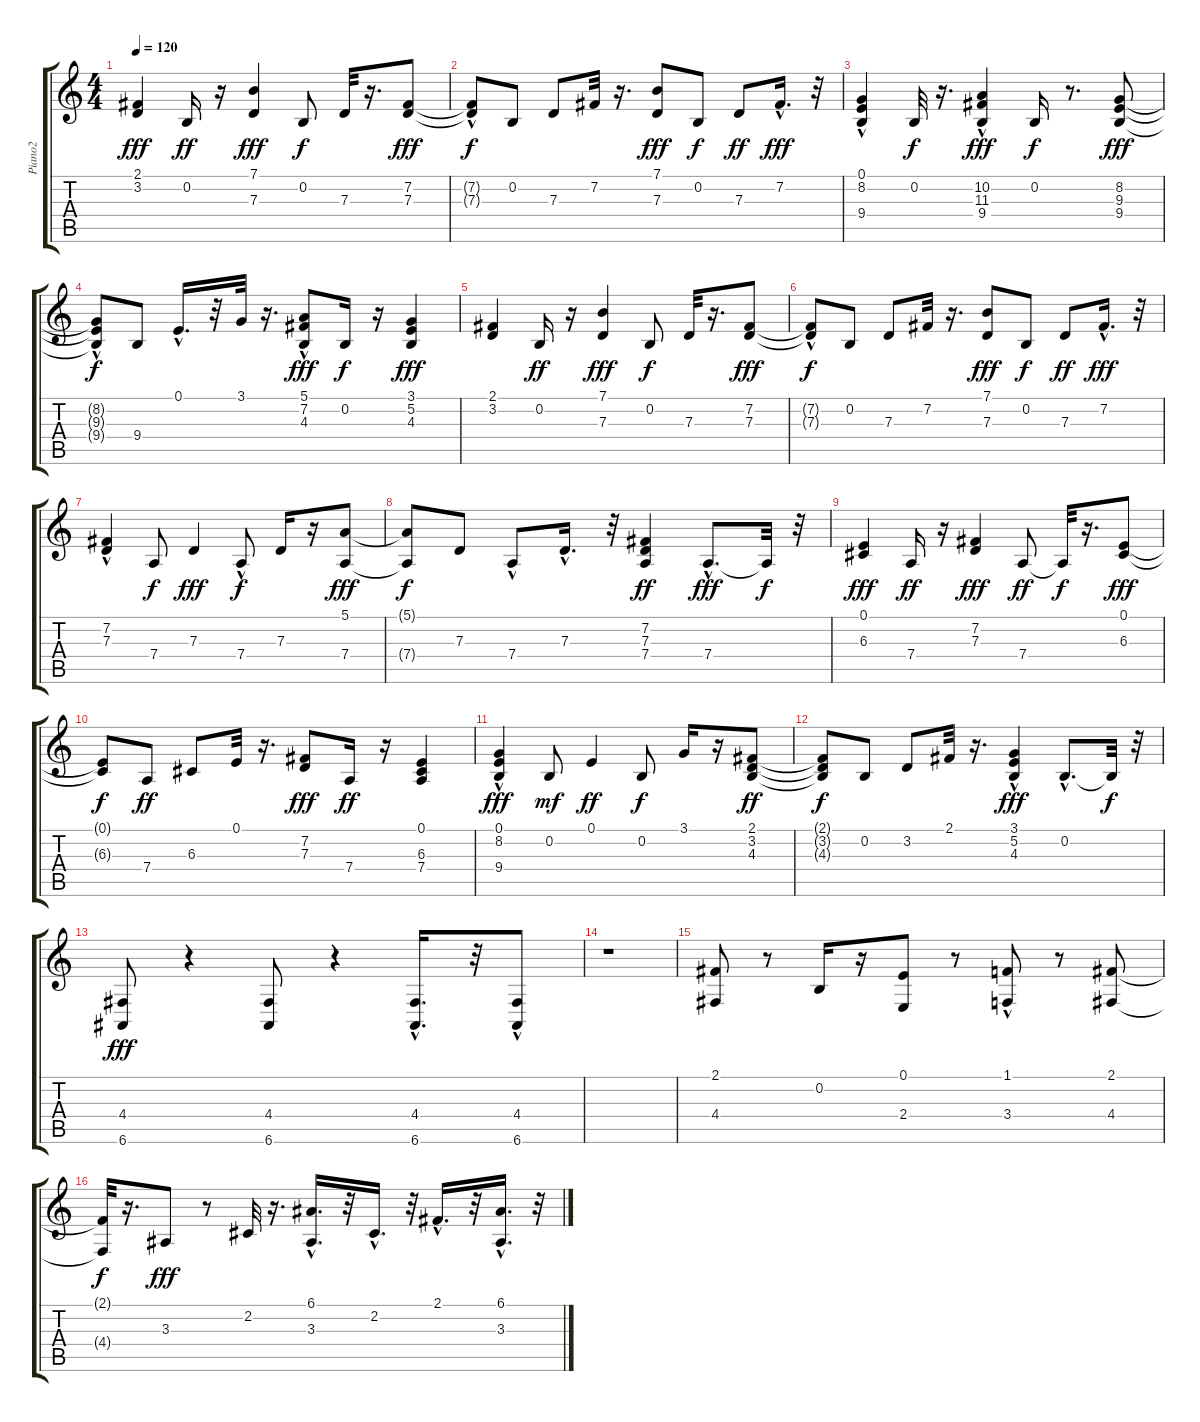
\track ("Piano2" "Piano2") {instrument brightacousticpiano}
\staff {score tabs}
\tuning (E4 B3 G3 D3 A2 E2) {hide}
\ts (4 4)
\tempo 120
\clef g2
\ks c
(2.1 3.2).4{dy fff} 0.2.16{dy ff} r.16 (7.1 7.3).4{dy fff} 0.2.8{dy f} 7.3.32 r.16{d} (7.2 7.3).8{dy fff} |
(7.2{hac t} 7.3{t}).8{dy f} 0.2.8 7.3.8 7.2.32 r.16{d} (7.1 7.3).8{dy fff} 0.2.8{dy f} 7.3.8{dy ff} 7.2{hac}.16{d dy fff} r.32 |
(0.1 8.2 9.4{hac}).4 0.2.32{dy f} r.16{d} (10.2 11.3 9.4{hac}).4{dy fff} 0.2.16{dy f} r.8{d} (8.2 9.3 9.4).8{dy fff} |
(8.2{t} 9.3{t} 9.4{hac t}).8{dy f} 9.4.8 0.1{hac}.16{d} r.32 3.1.32 r.16{d} (5.1 7.2 4.3{hac}).8{dy fff} 0.2.16{dy f} r.16 (3.1 5.2 4.3).4{dy fff} |
(2.1 3.2).4 0.2.16{dy ff} r.16 (7.1 7.3).4{dy fff} 0.2.8{dy f} 7.3.32 r.16{d} (7.2 7.3).8{dy fff} |
(7.2{hac t} 7.3{t}).8{dy f} 0.2.8 7.3.8 7.2.32 r.16{d} (7.1 7.3).8{dy fff} 0.2.8{dy f} 7.3.8{dy ff} 7.2{hac}.16{d dy fff} r.32 |
(7.2{hac} 7.3).4 7.4.8{dy f} 7.3.4{dy fff} 7.4{hac}.8{dy f} 7.3.16 r.16 (5.1 7.4).8{dy fff} |
(5.1{t} 7.4{t}).8{dy f} 7.3.8 7.4{hac}.8 7.3{hac}.16{d} r.32 (7.2 7.3 7.4).4{dy ff} 7.4{hac}.8{d dy fff} 7.4{t}.32{dy f} r.32 |
(0.1 6.3).4{dy fff} 7.4.16{dy ff} r.16 (7.2 7.3).4{dy fff} 7.4.8{dy ff} 7.4{t}.32{dy f} r.16{d} (0.1 6.3).8{dy fff} |
(0.1{t} 6.3{t}).8{dy f} 7.4.8{dy ff} 6.3.8 0.1.32 r.16{d} (7.2 7.3).8{dy fff} 7.4.16{dy ff} r.16 (0.1 6.3 7.4).4 |
(0.1 8.2{hac} 9.4{hac}).4{dy fff} 0.2.8{dy mf} 0.1.4{dy ff} 0.2.8{dy f} 3.1.16 r.16 (2.1 3.2 4.3).8{dy ff} |
(2.1{t} 3.2{t} 4.3{t}).8{dy f} 0.2.8 3.2.8 2.1.32 r.16{d} (3.1{hac} 5.2{hac} 4.3).4{dy fff} 0.2{hac}.8{d} 0.2{t}.32{dy f} r.32 |
(4.4 6.6).8{dy fff} r.4 (4.4 6.6).8 r.4 (4.4{hac} 6.6).16{d} r.32 (4.4 6.6{hac}).8 |
r.1 |
(2.1 4.4).8 r.8 0.2.16 r.16 (0.1 2.4).8 r.8 (1.1{hac} 3.4).8 r.8 (2.1 4.4).8 |
(2.1{t} 4.4{t}).32{dy f} r.16{d} 3.3.8{dy fff} r.8 2.2.32 r.16{d} (6.1{hac} 3.3{hac}).16{d} r.32 2.2{hac}.16{d} r.32 2.1{hac}.16{d} r.32 (6.1{hac} 3.3{hac}).16{d} r.32
